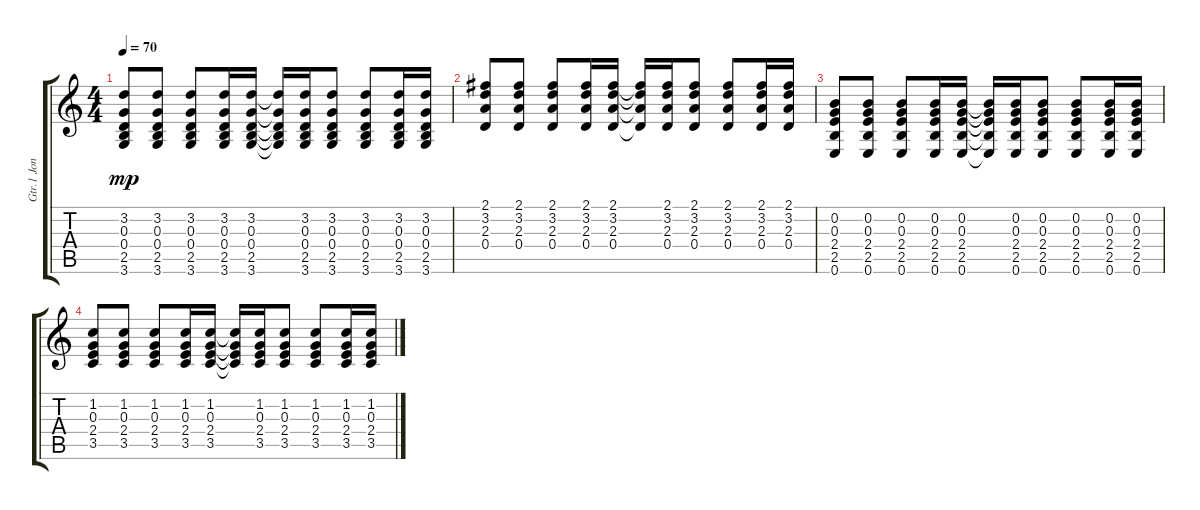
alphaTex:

\track ("Gtr.1 Jon " "Gtr.1 Jon ") {instrument acousticguitarsteel}
\staff {score tabs}
\tuning (E4 B3 G3 D3 A2 E2) {hide}
\ts (4 4)
\tempo 70
\clef g2
\ks c
(3.2 0.3 0.4 2.5 3.6).8{dy mp} (3.2 0.3 0.4 2.5 3.6).8 (3.2 0.3 0.4 2.5 3.6).8 (3.2 0.3 0.4 2.5 3.6).16 (3.2 0.3 0.4 2.5 3.6).16 (3.2{t} 0.3{t} 0.4{t} 2.5{t} 3.6{t}).16 (3.2 0.3 0.4 2.5 3.6).16 (3.2 0.3 0.4 2.5 3.6).8 (3.2 0.3 0.4 2.5 3.6).8 (3.2 0.3 0.4 2.5 3.6).16 (3.2 0.3 0.4 2.5 3.6).16 |
(2.1 3.2 2.3 0.4).8 (2.1 3.2 2.3 0.4).8 (2.1 3.2 2.3 0.4).8 (2.1 3.2 2.3 0.4).16 (2.1 3.2 2.3 0.4).16 (2.1{t} 3.2{t} 2.3{t} 0.4{t}).16 (2.1 3.2 2.3 0.4).16 (2.1 3.2 2.3 0.4).8 (2.1 3.2 2.3 0.4).8 (2.1 3.2 2.3 0.4).16 (2.1 3.2 2.3 0.4).16 |
(0.2 0.3 2.4 2.5 0.6).8 (0.2 0.3 2.4 2.5 0.6).8 (0.2 0.3 2.4 2.5 0.6).8 (0.2 0.3 2.4 2.5 0.6).16 (0.2 0.3 2.4 2.5 0.6).16 (0.2{t} 0.3{t} 2.4{t} 2.5{t} 0.6{t}).16 (0.2 0.3 2.4 2.5 0.6).16 (0.2 0.3 2.4 2.5 0.6).8 (0.2 0.3 2.4 2.5 0.6).8 (0.2 0.3 2.4 2.5 0.6).16 (0.2 0.3 2.4 2.5 0.6).16 |
(1.2 0.3 2.4 3.5).8 (1.2 0.3 2.4 3.5).8 (1.2 0.3 2.4 3.5).8 (1.2 0.3 2.4 3.5).16 (1.2 0.3 2.4 3.5).16 (1.2{t} 0.3{t} 2.4{t} 3.5{t}).16 (1.2 0.3 2.4 3.5).16 (1.2 0.3 2.4 3.5).8 (1.2 0.3 2.4 3.5).8 (1.2 0.3 2.4 3.5).16 (1.2 0.3 2.4 3.5).16
